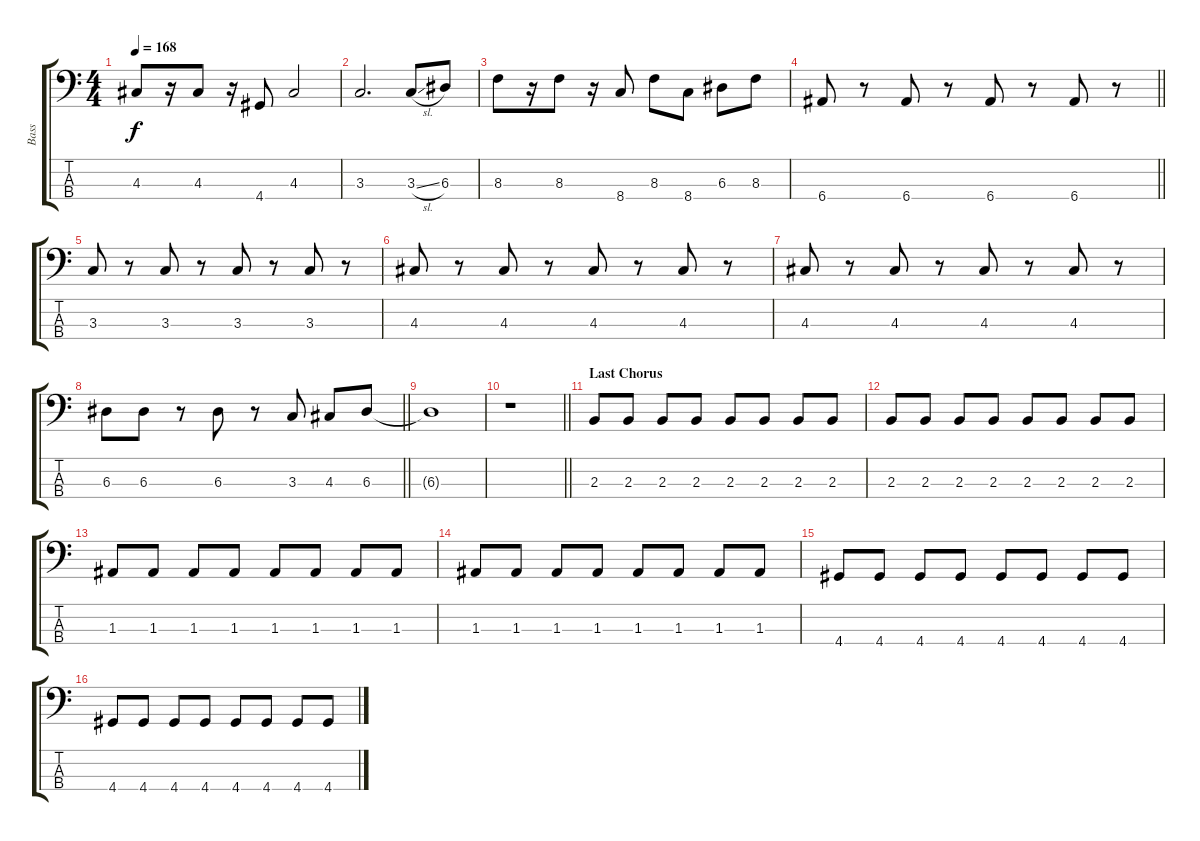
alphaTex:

\track ("Bass" "Bass") {instrument electricbassfinger}
\staff {score tabs}
\tuning (G2 D2 A1 E1) {hide}
\ts (4 4)
\tempo 168
\clef f4
\ks c
4.3.8{dy f} r.16 4.3.8 r.16 4.4.8 4.3.2 |
3.3.2{d} 3.3{sl}.8 6.3.8 |
8.3.8 r.16 8.3.8 r.16 8.4.8 8.3.8 8.4.8 6.3.8 8.3.8 |
\barLineRight lightlight
6.4.8 r.8 6.4.8 r.8 6.4.8 r.8 6.4.8 r.8 |
3.3.8 r.8 3.3.8 r.8 3.3.8 r.8 3.3.8 r.8 |
4.3.8 r.8 4.3.8 r.8 4.3.8 r.8 4.3.8 r.8 |
4.3.8 r.8 4.3.8 r.8 4.3.8 r.8 4.3.8 r.8 |
\barLineRight lightlight
6.3.8 6.3.8 r.8 6.3.8 r.8 3.3.8 4.3.8 6.3.8 |
6.3{t}.1 |
\barLineRight lightlight
r.1 |
\section ("" "Last Chorus")
2.3.8 2.3.8 2.3.8 2.3.8 2.3.8 2.3.8 2.3.8 2.3.8 |
2.3.8 2.3.8 2.3.8 2.3.8 2.3.8 2.3.8 2.3.8 2.3.8 |
1.3.8 1.3.8 1.3.8 1.3.8 1.3.8 1.3.8 1.3.8 1.3.8 |
1.3.8 1.3.8 1.3.8 1.3.8 1.3.8 1.3.8 1.3.8 1.3.8 |
4.4.8 4.4.8 4.4.8 4.4.8 4.4.8 4.4.8 4.4.8 4.4.8 |
4.4.8 4.4.8 4.4.8 4.4.8 4.4.8 4.4.8 4.4.8 4.4.8
